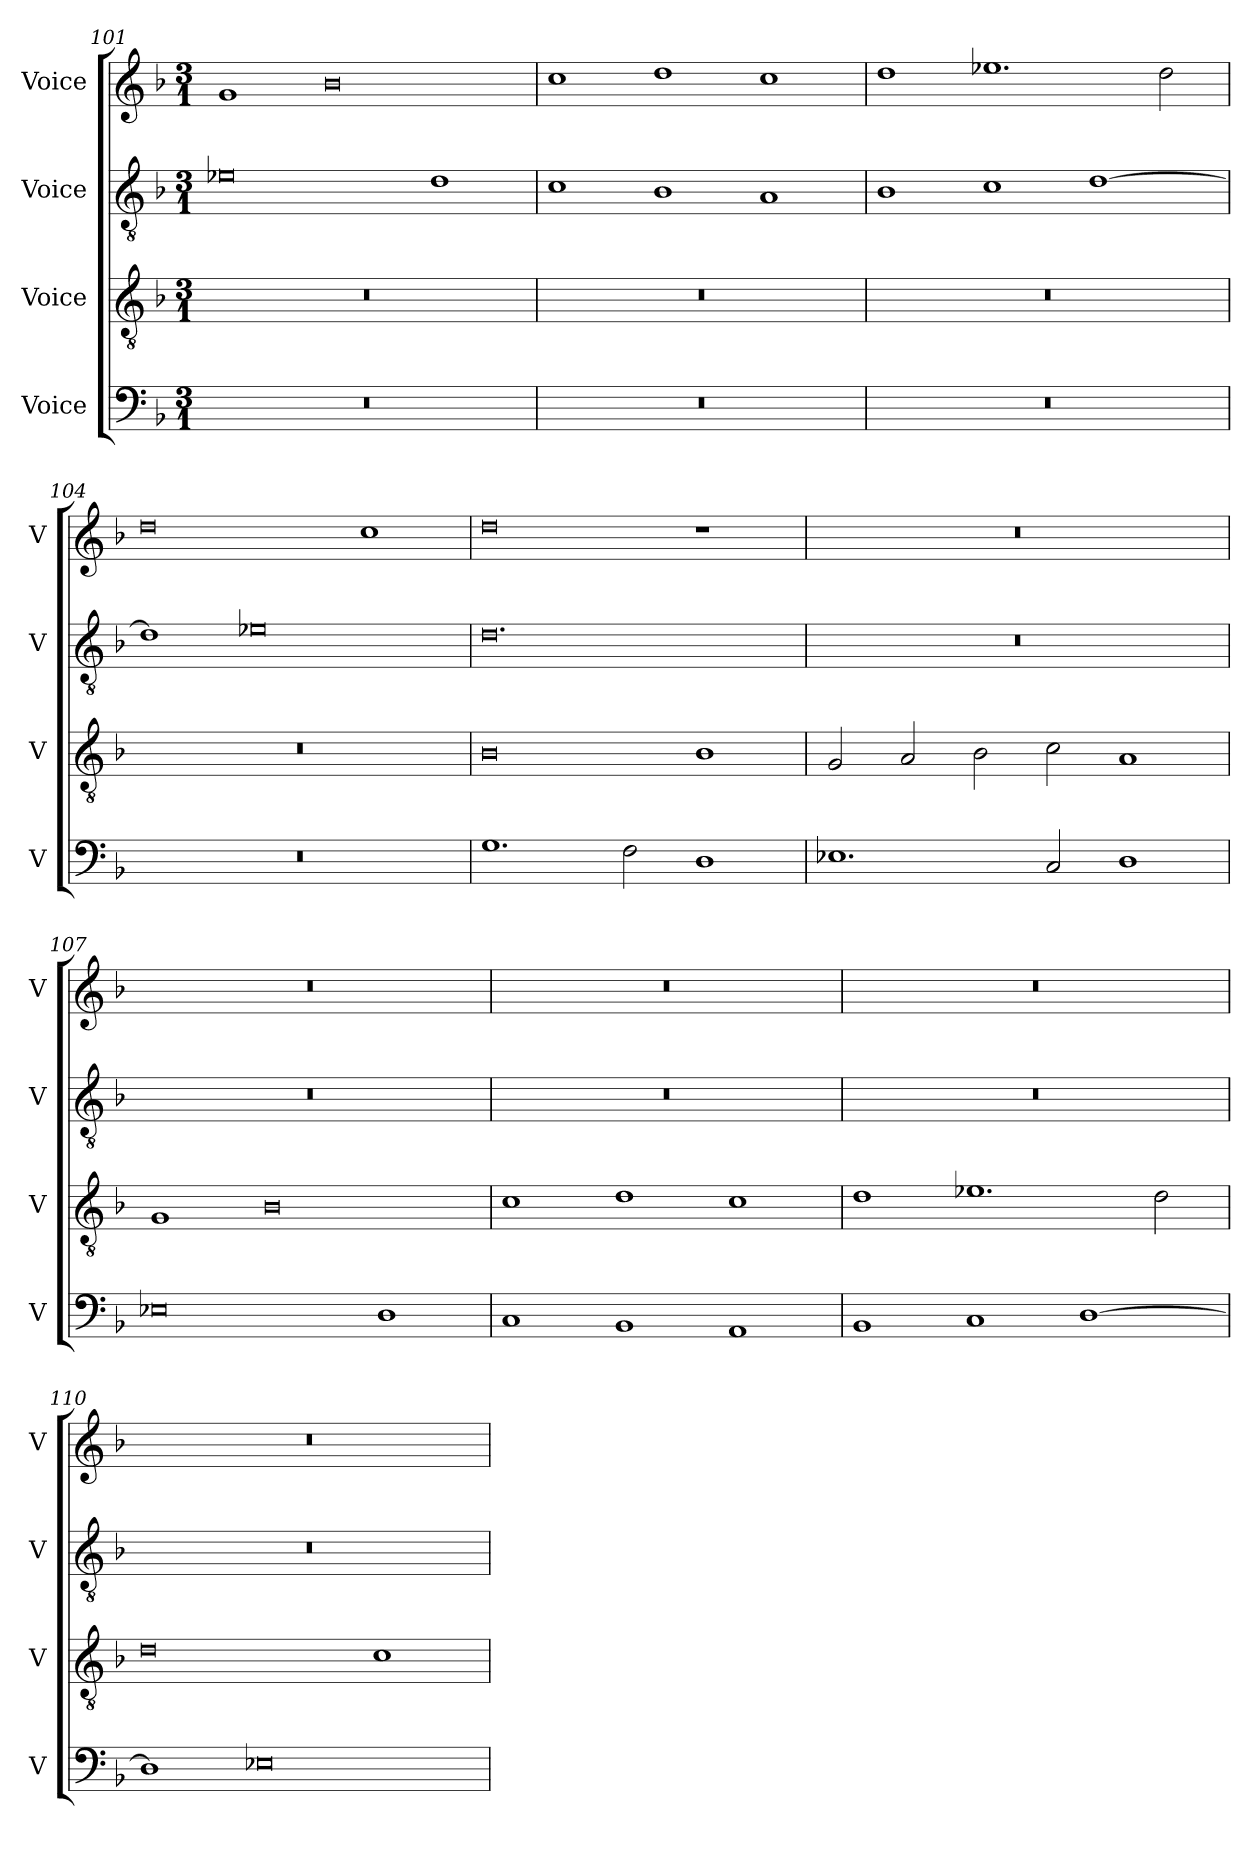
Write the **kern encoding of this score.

**kern	**kern	**kern	**kern
*part4	*part3	*part2	*part1
*staff4	*staff3	*staff2	*staff1
*I"Voice	*I"Voice	*I"Voice	*I"Voice
*I'V	*I'V	*I'V	*I'V
*clefF4	*clefGv2	*clefGv2	*clefG2
*k[b-]	*k[b-]	*k[b-]	*k[b-]
*M3/1	*M3/1	*M3/1	*M3/1
=101	=101	=101	=101
0.r	0.r	0e-X	1g
.	.	.	0b-
.	.	1d	.
=102	=102	=102	=102
0.r	0.r	1c	1cc
.	.	1B-	1dd
.	.	1A	1cc
!!LO:PB:g=z
=103	=103	=103	=103
0.r	0.r	1B-	1dd
.	.	1c	1.ee-X
.	.	[1d	.
.	.	.	2dd\
=104	=104	=104	=104
0.r	0.r	1d]	0dd
.	.	0e-X	.
.	.	.	1cc
=105	=105	=105	=105
1.G	0B-	0.d	0dd
2F\	.	.	.
1D	1B-	.	1r
!!LO:LB:g=z
=106	=106	=106	=106
1.E-X	2G/	0.r	0.r
.	2A/	.	.
.	2B-\	.	.
2C/	2c\	.	.
1D	1A	.	.
=107	=107	=107	=107
0E-X	1G	0.r	0.r
.	0B-	.	.
1D	.	.	.
=108	=108	=108	=108
1C	1c	0.r	0.r
1BB-	1d	.	.
1AA	1c	.	.
!!LO:LB:g=z
=109	=109	=109	=109
1BB-	1d	0.r	0.r
1C	1.e-X	.	.
[1D	.	.	.
.	2d\	.	.
=110	=110	=110	=110
1D]	0d	0.r	0.r
0E-X	.	.	.
.	1c	.	.
=	=	=	=
*-	*-	*-	*-
